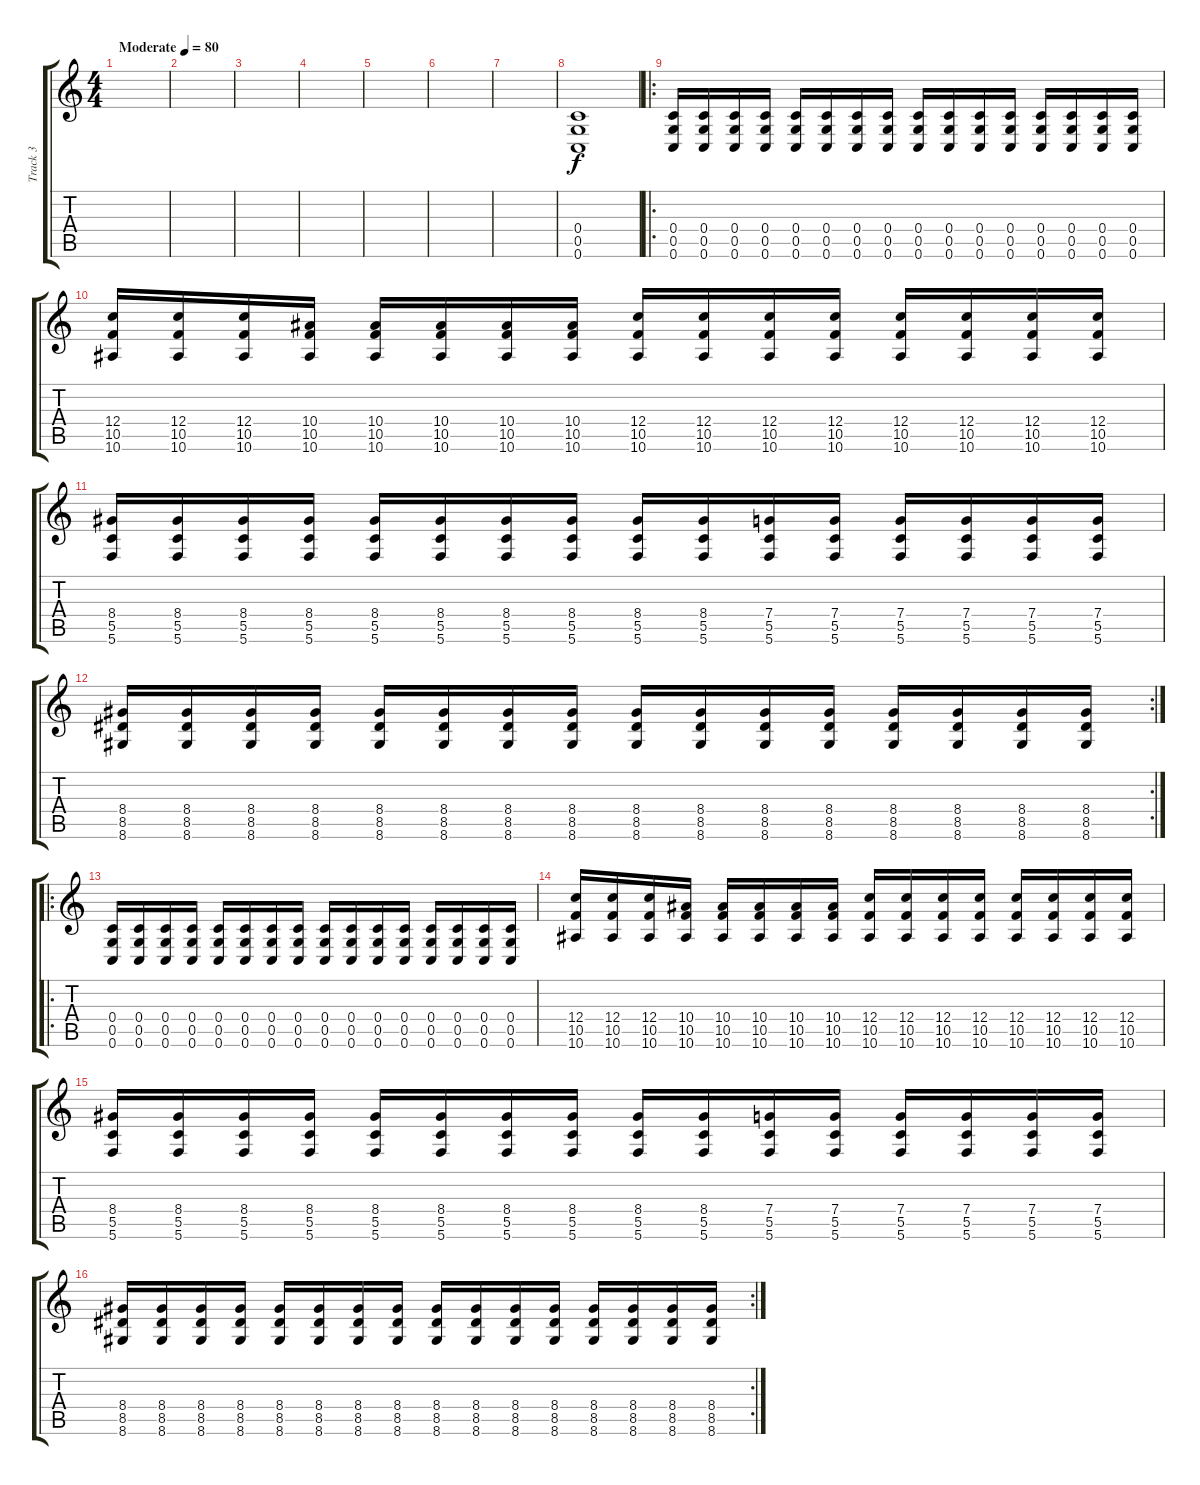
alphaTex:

\track ("Track 3" "Track 3") {instrument distortionguitar}
\staff {score tabs}
\tuning (C4 G3 Eb3 C3 G2 C2) {hide}
\ts (4 4)
\tempo (80 "Moderate")
\clef g2
\ks c
|
|
|
|
|
|
|
(0.4 0.5 0.6).1{volume 13} |
\ro
(0.4 0.5 0.6).16 (0.4 0.5 0.6).16 (0.4 0.5 0.6).16 (0.4 0.5 0.6).16 (0.4 0.5 0.6).16 (0.4 0.5 0.6).16 (0.4 0.5 0.6).16 (0.4 0.5 0.6).16 (0.4 0.5 0.6).16 (0.4 0.5 0.6).16 (0.4 0.5 0.6).16 (0.4 0.5 0.6).16 (0.4 0.5 0.6).16 (0.4 0.5 0.6).16 (0.4 0.5 0.6).16 (0.4 0.5 0.6).16 |
(12.4 10.5 10.6).16 (12.4 10.5 10.6).16 (12.4 10.5 10.6).16 (10.4 10.5 10.6).16 (10.4 10.5 10.6).16 (10.4 10.5 10.6).16 (10.4 10.5 10.6).16 (10.4 10.5 10.6).16 (12.4 10.5 10.6).16 (12.4 10.5 10.6).16 (12.4 10.5 10.6).16 (12.4 10.5 10.6).16 (12.4 10.5 10.6).16 (12.4 10.5 10.6).16 (12.4 10.5 10.6).16 (12.4 10.5 10.6).16 |
(8.4 5.5 5.6).16 (8.4 5.5 5.6).16 (8.4 5.5 5.6).16 (8.4 5.5 5.6).16 (8.4 5.5 5.6).16 (8.4 5.5 5.6).16 (8.4 5.5 5.6).16 (8.4 5.5 5.6).16 (8.4 5.5 5.6).16 (8.4 5.5 5.6).16 (7.4 5.5 5.6).16 (7.4 5.5 5.6).16 (7.4 5.5 5.6).16 (7.4 5.5 5.6).16 (7.4 5.5 5.6).16 (7.4 5.5 5.6).16 |
\rc 2
(8.4 8.5 8.6).16 (8.4 8.5 8.6).16 (8.4 8.5 8.6).16 (8.4 8.5 8.6).16 (8.4 8.5 8.6).16 (8.4 8.5 8.6).16 (8.4 8.5 8.6).16 (8.4 8.5 8.6).16 (8.4 8.5 8.6).16 (8.4 8.5 8.6).16 (8.4 8.5 8.6).16 (8.4 8.5 8.6).16 (8.4 8.5 8.6).16 (8.4 8.5 8.6).16 (8.4 8.5 8.6).16 (8.4 8.5 8.6).16 |
\ro
(0.4 0.5 0.6).16 (0.4 0.5 0.6).16 (0.4 0.5 0.6).16 (0.4 0.5 0.6).16 (0.4 0.5 0.6).16 (0.4 0.5 0.6).16 (0.4 0.5 0.6).16 (0.4 0.5 0.6).16 (0.4 0.5 0.6).16 (0.4 0.5 0.6).16 (0.4 0.5 0.6).16 (0.4 0.5 0.6).16 (0.4 0.5 0.6).16 (0.4 0.5 0.6).16 (0.4 0.5 0.6).16 (0.4 0.5 0.6).16 |
(12.4 10.5 10.6).16 (12.4 10.5 10.6).16 (12.4 10.5 10.6).16 (10.4 10.5 10.6).16 (10.4 10.5 10.6).16 (10.4 10.5 10.6).16 (10.4 10.5 10.6).16 (10.4 10.5 10.6).16 (12.4 10.5 10.6).16 (12.4 10.5 10.6).16 (12.4 10.5 10.6).16 (12.4 10.5 10.6).16 (12.4 10.5 10.6).16 (12.4 10.5 10.6).16 (12.4 10.5 10.6).16 (12.4 10.5 10.6).16 |
(8.4 5.5 5.6).16 (8.4 5.5 5.6).16 (8.4 5.5 5.6).16 (8.4 5.5 5.6).16 (8.4 5.5 5.6).16 (8.4 5.5 5.6).16 (8.4 5.5 5.6).16 (8.4 5.5 5.6).16 (8.4 5.5 5.6).16 (8.4 5.5 5.6).16 (7.4 5.5 5.6).16 (7.4 5.5 5.6).16 (7.4 5.5 5.6).16 (7.4 5.5 5.6).16 (7.4 5.5 5.6).16 (7.4 5.5 5.6).16 |
\rc 2
(8.4 8.5 8.6).16 (8.4 8.5 8.6).16 (8.4 8.5 8.6).16 (8.4 8.5 8.6).16 (8.4 8.5 8.6).16 (8.4 8.5 8.6).16 (8.4 8.5 8.6).16 (8.4 8.5 8.6).16 (8.4 8.5 8.6).16 (8.4 8.5 8.6).16 (8.4 8.5 8.6).16 (8.4 8.5 8.6).16 (8.4 8.5 8.6).16 (8.4 8.5 8.6).16 (8.4 8.5 8.6).16 (8.4 8.5 8.6).16
